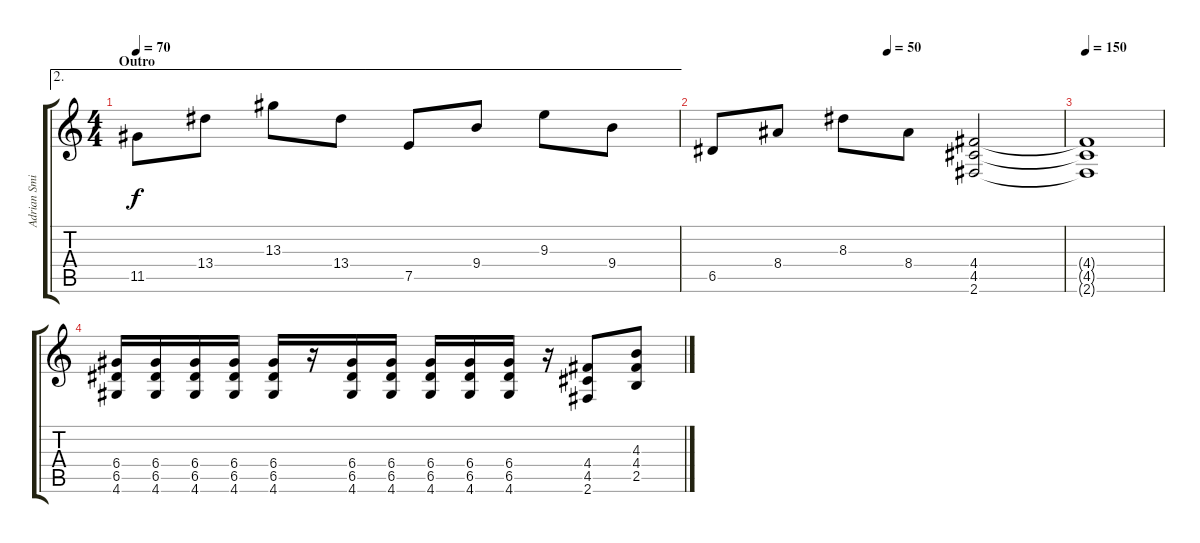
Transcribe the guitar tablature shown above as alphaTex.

\track ("Adrian Smith" "Adrian Smi") {instrument distortionguitar}
\staff {score tabs}
\tuning (E4 B3 G3 D3 A2 E2) {hide}
\ae 2
\ts (4 4)
\section ("" "Outro")
\tempo 70
\clef g2
\ks c
11.5.8{dy f} 13.4.8 13.3.8 13.4.8 7.5.8 9.4.8 9.3.8 9.4.8 |
\tempo (50 0.5)
6.5.8 8.4.8 8.3.8 8.4.8 (4.4 4.5 2.6).2{instrument distortionguitar} |
\tempo 150
(4.4{t} 4.5{t} 2.6{t}).1{instrument distortionguitar} |
(6.4 6.5 4.6).16 (6.4 6.5 4.6).16 (6.4 6.5 4.6).16 (6.4 6.5 4.6).16 (6.4 6.5 4.6).16 r.16 (6.4 6.5 4.6).16 (6.4 6.5 4.6).16 (6.4 6.5 4.6).16 (6.4 6.5 4.6).16 (6.4 6.5 4.6).16 r.16 (4.4 4.5 2.6).8 (4.3 4.4 2.5).8
